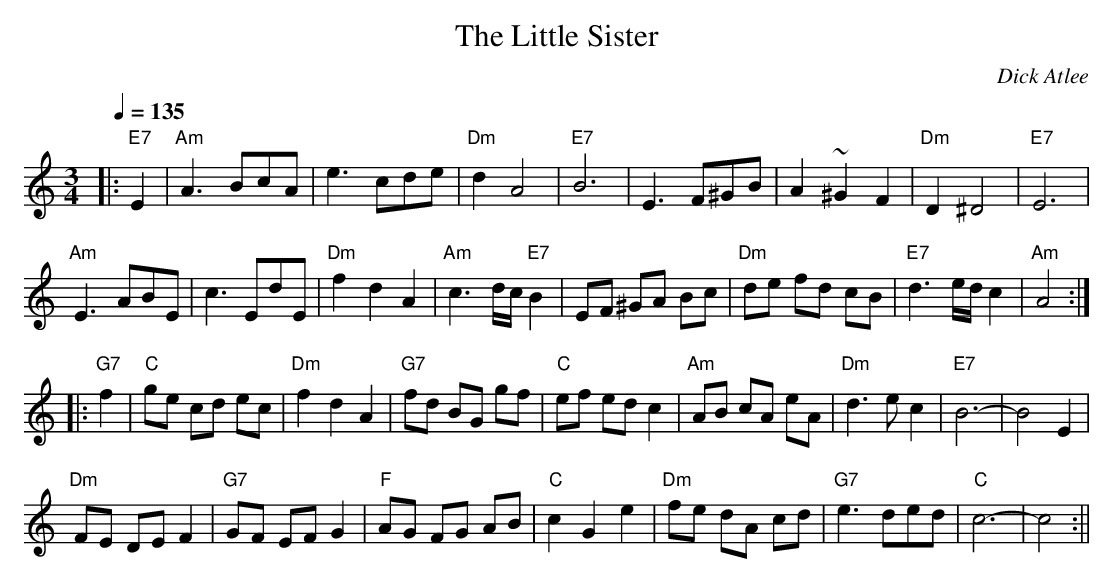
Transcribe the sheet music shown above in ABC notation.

X:1
T:The Little Sister
M:3/4
L:1/8
Q:1/4=135
C:Dick Atlee
K:C
|: "E7" E2 | "Am" A3 BcA | e3 cde | "Dm" d2 A4 | "E7" B6 |
E3 F^GB | A2 ~^G2 F2 | "Dm" D2 ^D4 | "E7" E6 | !
"Am" E3 ABE | c3 EdE | "Dm" f2 d2 A2 | "Am" c3 d/c/ "E7" B2 |
EF ^GA Bc | "Dm" de fd cB | "E7" d3 e/d/ c2 | "Am" A4 :| !
|: "G7" f2 | "C" ge cd ec | "Dm" f2 d2 A2 | "G7" fd BG gf | "C" ef ed c2 |
"Am" AB cA eA | "Dm" d3 e c2 | "E7" B6- | -B4 E2 | !
"Dm" FE DE F2 | "G7" GF EF G2 | "F" AG FG AB | "C" c2 G2 e2 |
"Dm" fe dA cd | "G7" e3 ded | "C" c6- | -c4 :||
